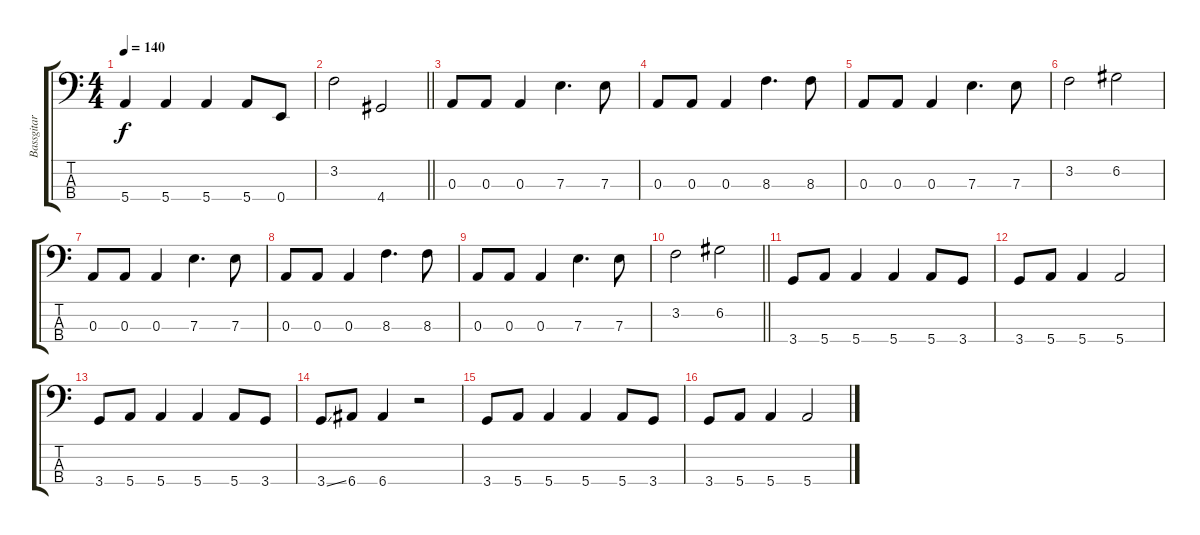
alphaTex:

\track ("Bassgitar" "Bassgitar") {instrument electricbasspick}
\staff {score tabs}
\tuning (G2 D2 A1 E1) {hide}
\ts (4 4)
\tempo 140
\clef f4
\ks c
5.4.4{dy f} 5.4.4 5.4.4 5.4.8 0.4.8 |
\barLineRight lightlight
3.2.2 4.4.2 |
\section ("" "")
0.3.8 0.3.8 0.3.4 7.3.4{d} 7.3.8 |
0.3.8 0.3.8 0.3.4 8.3.4{d} 8.3.8 |
0.3.8 0.3.8 0.3.4 7.3.4{d} 7.3.8 |
3.2.2 6.2.2 |
0.3.8 0.3.8 0.3.4 7.3.4{d} 7.3.8 |
0.3.8 0.3.8 0.3.4 8.3.4{d} 8.3.8 |
0.3.8 0.3.8 0.3.4 7.3.4{d} 7.3.8 |
\barLineRight lightlight
3.2.2 6.2.2 |
\section ("" "")
3.4.8 5.4.8 5.4.4 5.4.4 5.4.8 3.4.8 |
3.4.8 5.4.8 5.4.4 5.4.2 |
3.4.8 5.4.8 5.4.4 5.4.4 5.4.8 3.4.8 |
3.4{ss}.8 6.4.8 6.4.4 r.2 |
3.4.8 5.4.8 5.4.4 5.4.4 5.4.8 3.4.8 |
3.4.8 5.4.8 5.4.4 5.4.2
